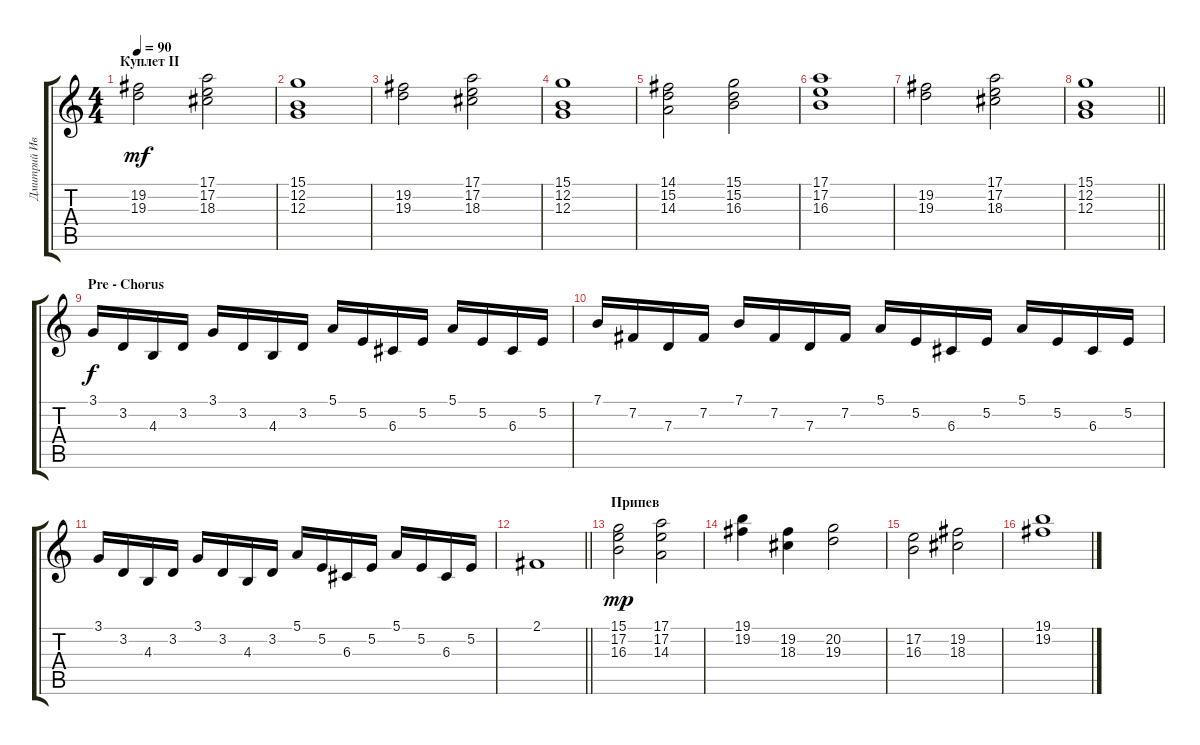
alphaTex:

\track ("Дмитрий Иванов " "Дмитрий Ив") {instrument stringensemble1}
\staff {score tabs}
\tuning (E4 B3 G3 D3 A2 E2) {hide}
\ts (4 4)
\section ("" "Куплет II")
\tempo 90
\clef g2
\ks c
(19.2 19.3).2{dy mf instrument stringensemble1} (17.1 17.2 18.3).2 |
(15.1 12.2 12.3).1 |
(19.2 19.3).2 (17.1 17.2 18.3).2 |
(15.1 12.2 12.3).1 |
(14.1 15.2 14.3).2 (15.1 15.2 16.3).2 |
(17.1 17.2 16.3).1 |
(19.2 19.3).2 (17.1 17.2 18.3).2 |
\barLineRight lightlight
(15.1 12.2 12.3).1 |
\section ("" "Pre - Chorus")
3.1.16{dy f instrument pizzicatostrings} 3.2.16 4.3.16 3.2.16 3.1.16 3.2.16 4.3.16 3.2.16 5.1.16 5.2.16 6.3.16 5.2.16 5.1.16 5.2.16 6.3.16 5.2.16 |
7.1.16 7.2.16 7.3.16 7.2.16 7.1.16 7.2.16 7.3.16 7.2.16 5.1.16 5.2.16 6.3.16 5.2.16 5.1.16 5.2.16 6.3.16 5.2.16 |
3.1.16 3.2.16 4.3.16 3.2.16 3.1.16 3.2.16 4.3.16 3.2.16 5.1.16 5.2.16 6.3.16 5.2.16 5.1.16 5.2.16 6.3.16 5.2.16 |
\barLineRight lightlight
2.1.1 |
\section ("" "Припев")
(15.1 17.2 16.3).2{dy mp instrument stringensemble1} (17.1 17.2 14.3).2 |
(19.1 19.2).4 (19.2 18.3).4 (20.2 19.3).2 |
(17.2 16.3).2 (19.2 18.3).2 |
(19.1 19.2).1
